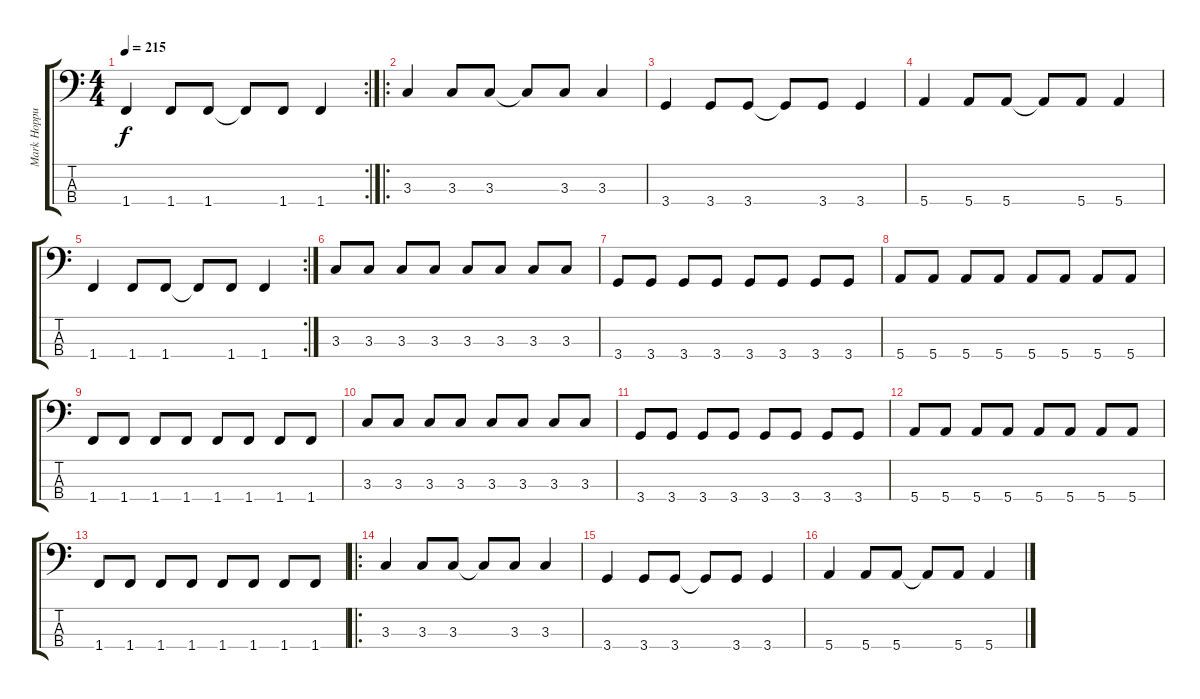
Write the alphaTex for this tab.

\track ("Mark Hoppus" "Mark Hoppu") {instrument electricbasspick}
\staff {score tabs}
\tuning (G2 D2 A1 E1) {hide}
\rc 2
\ts (4 4)
\tempo 215
\clef f4
\ks c
1.4.4{dy f} 1.4.8 1.4.8 1.4{t}.8 1.4.8 1.4.4 |
\ro
3.3.4 3.3.8 3.3.8 3.3{t}.8 3.3.8 3.3.4 |
3.4.4 3.4.8 3.4.8 3.4{t}.8 3.4.8 3.4.4 |
5.4.4 5.4.8 5.4.8 5.4{t}.8 5.4.8 5.4.4 |
\rc 2
1.4.4 1.4.8 1.4.8 1.4{t}.8 1.4.8 1.4.4 |
3.3.8 3.3.8 3.3.8 3.3.8 3.3.8 3.3.8 3.3.8 3.3.8 |
3.4.8 3.4.8 3.4.8 3.4.8 3.4.8 3.4.8 3.4.8 3.4.8 |
5.4.8 5.4.8 5.4.8 5.4.8 5.4.8 5.4.8 5.4.8 5.4.8 |
1.4.8 1.4.8 1.4.8 1.4.8 1.4.8 1.4.8 1.4.8 1.4.8 |
3.3.8 3.3.8 3.3.8 3.3.8 3.3.8 3.3.8 3.3.8 3.3.8 |
3.4.8 3.4.8 3.4.8 3.4.8 3.4.8 3.4.8 3.4.8 3.4.8 |
5.4.8 5.4.8 5.4.8 5.4.8 5.4.8 5.4.8 5.4.8 5.4.8 |
1.4.8 1.4.8 1.4.8 1.4.8 1.4.8 1.4.8 1.4.8 1.4.8 |
\ro
3.3.4 3.3.8 3.3.8 3.3{t}.8 3.3.8 3.3.4 |
3.4.4 3.4.8 3.4.8 3.4{t}.8 3.4.8 3.4.4 |
5.4.4 5.4.8 5.4.8 5.4{t}.8 5.4.8 5.4.4
